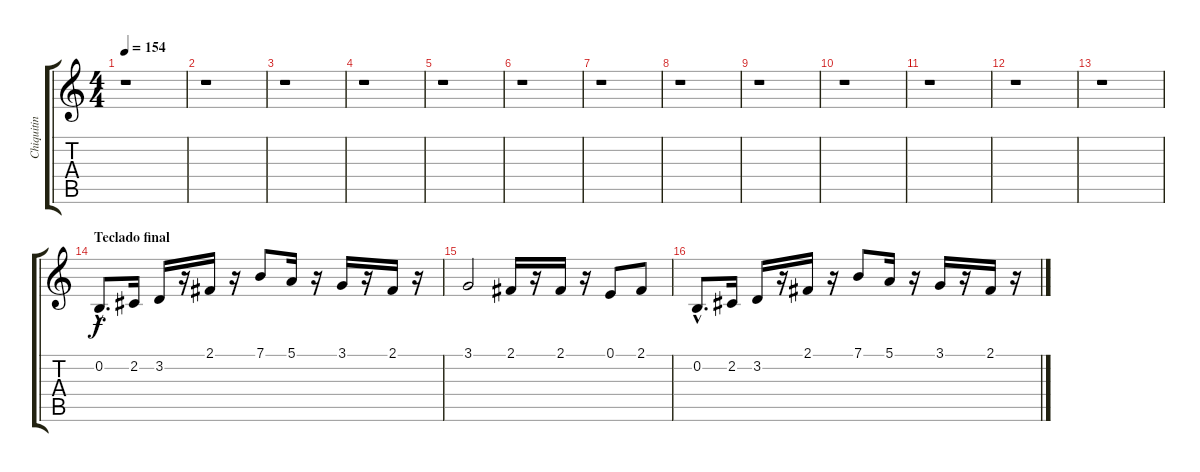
\track ("Chiquitin" "Chiquitin") {instrument trumpet}
\staff {score tabs}
\tuning (E4 B3 G3 D3 A2 E2) {hide}
\ts (4 4)
\tempo 154
\clef g2
\ks c
r.1{dy f} |
r.1 |
r.1 |
r.1 |
r.1 |
r.1 |
r.1 |
r.1 |
r.1 |
r.1 |
r.1 |
r.1 |
r.1 |
\section ("" "Teclado final")
0.2{hac}.8{d} 2.2.16 3.2.16 r.16 2.1.16 r.16 7.1.8 5.1.16 r.16 3.1.16 r.16 2.1.16 r.16 |
3.1.2 2.1.16 r.16 2.1.16 r.16 0.1.8 2.1.8 |
0.2{hac}.8{d} 2.2.16 3.2.16 r.16 2.1.16 r.16 7.1.8 5.1.16 r.16 3.1.16 r.16 2.1.16 r.16
